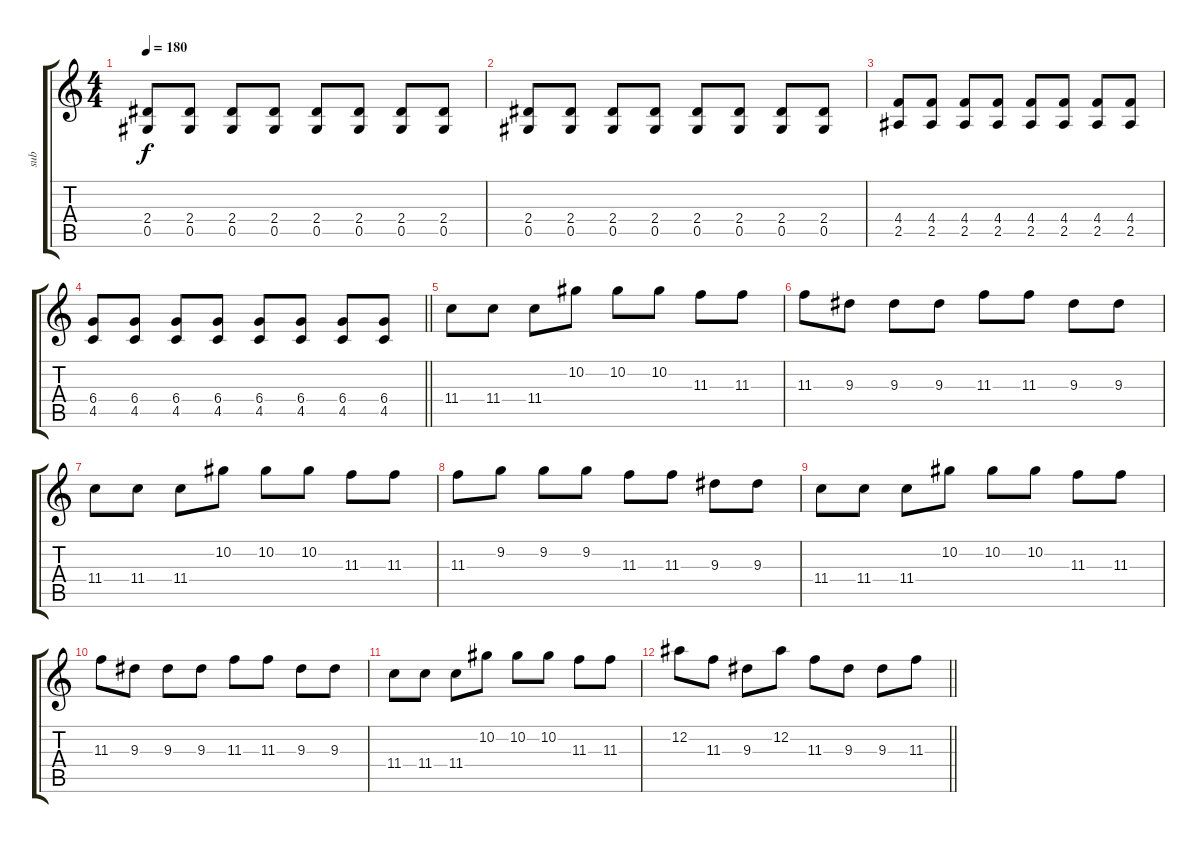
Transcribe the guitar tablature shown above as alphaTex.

\track ("sub" "sub") {instrument distortionguitar}
\staff {score tabs}
\tuning (Eb4 Bb3 Gb3 Db3 Ab2 Db2) {hide}
\ts (4 4)
\tempo 180
\clef g2
\ks c
(2.4 0.5).8{dy f} (2.4 0.5).8 (2.4 0.5).8 (2.4 0.5).8 (2.4 0.5).8 (2.4 0.5).8 (2.4 0.5).8 (2.4 0.5).8 |
(2.4 0.5).8 (2.4 0.5).8 (2.4 0.5).8 (2.4 0.5).8 (2.4 0.5).8 (2.4 0.5).8 (2.4 0.5).8 (2.4 0.5).8 |
(4.4 2.5).8 (4.4 2.5).8 (4.4 2.5).8 (4.4 2.5).8 (4.4 2.5).8 (4.4 2.5).8 (4.4 2.5).8 (4.4 2.5).8 |
\barLineRight lightlight
(6.4 4.5).8 (6.4 4.5).8 (6.4 4.5).8 (6.4 4.5).8 (6.4 4.5).8 (6.4 4.5).8 (6.4 4.5).8 (6.4 4.5).8 |
11.4.8{instrument distortionguitar} 11.4.8 11.4.8 10.2.8 10.2.8 10.2.8 11.3.8 11.3.8 |
11.3.8 9.3.8 9.3.8 9.3.8 11.3.8 11.3.8 9.3.8 9.3.8 |
11.4.8 11.4.8 11.4.8 10.2.8 10.2.8 10.2.8 11.3.8 11.3.8 |
11.3.8 9.2.8 9.2.8 9.2.8 11.3.8 11.3.8 9.3.8 9.3.8 |
11.4.8 11.4.8 11.4.8 10.2.8 10.2.8 10.2.8 11.3.8 11.3.8 |
11.3.8 9.3.8 9.3.8 9.3.8 11.3.8 11.3.8 9.3.8 9.3.8 |
11.4.8 11.4.8 11.4.8 10.2.8 10.2.8 10.2.8 11.3.8 11.3.8 |
\barLineRight lightlight
12.2.8 11.3.8 9.3.8 12.2.8 11.3.8 9.3.8 9.3.8 11.3.8
